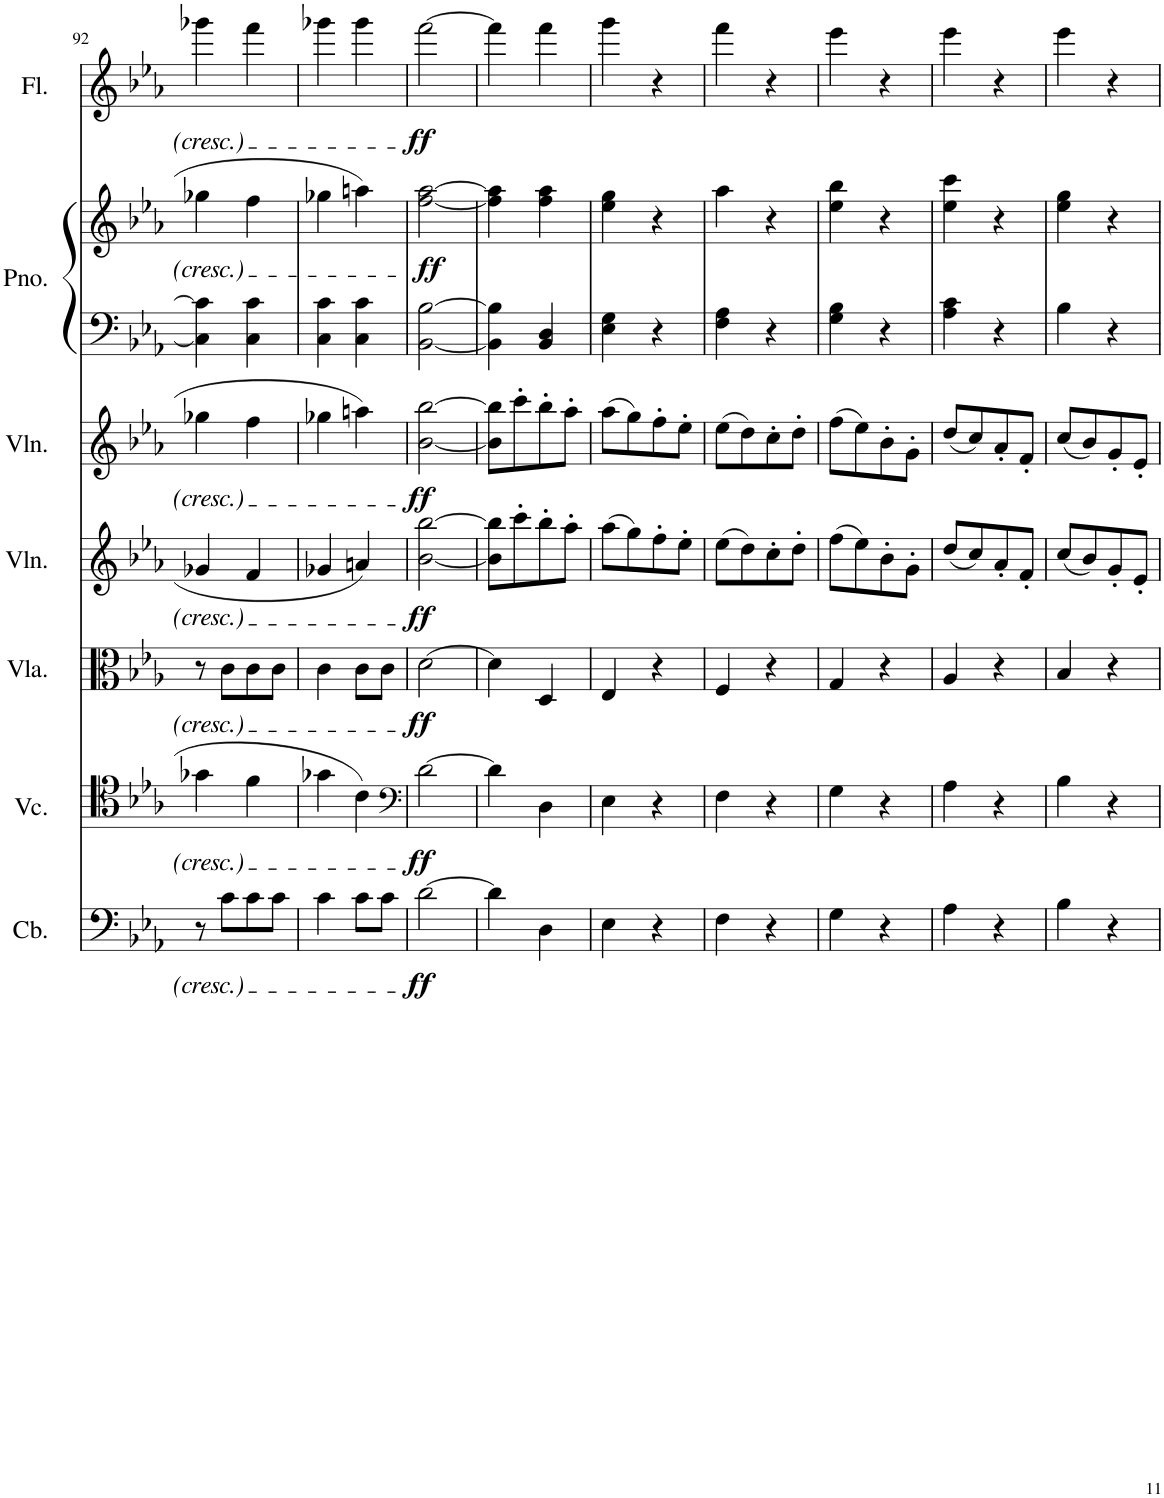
**kern	**dynam	**kern	**dynam	**kern	**dynam	**kern	**dynam	**kern	**dynam	**kern	**kern	**dynam	**kern	**dynam
*part7	*part7	*part6	*part6	*part5	*part5	*part4	*part4	*part3	*part3	*part2	*part2	*part2	*part1	*part1
*staff8	*staff8	*staff7	*staff7	*staff6	*staff6	*staff5	*staff5	*staff4	*staff4	*staff3	*staff2	*staff2/3	*staff1	*staff1
*I"Contrabass	*	*I"Violoncello	*	*I"Viola	*	*I"Violin	*	*I"Violin	*	*I"Piano	*	*	*I"Flute	*
*I'Cb.	*	*I'Vc.	*	*I'Vla.	*	*I'Vln.	*	*I'Vln.	*	*I'Pno.	*	*	*I'Fl.	*
!!LO:PB:g=z
*clefF4	*	*clefC4	*	*clefC3	*	*clefG2	*	*clefG2	*	*clefF4	*clefG2	*	*clefG2	*
*Trd7c12	*	*	*	*	*	*	*	*	*	*	*	*	*	*
*k[b-e-a-]	*	*k[b-e-a-]	*	*k[b-e-a-]	*	*k[b-e-a-]	*	*k[b-e-a-]	*	*k[b-e-a-]	*k[b-e-a-]	*	*k[b-e-a-]	*
*M2/4	*	*M2/4	*	*M2/4	*	*M2/4	*	*M2/4	*	*M2/4	*M2/4	*	*M2/4	*
=92	=92	=92	=92	=92	=92	=92	=92	=92	=92	=92	=92	=92	=92	=92
8r	.	4g-X\	.	8r	.	4g-X/	.	4gg-X\	.	4C\] 4c\]	4gg-X\	.	4ggg-X\	.
8c\L	.	.	.	8c\L	.	.	.	.	.	.	.	.	.	.
8c\	.	4f\	.	8c\	.	4f/	.	4ff\	.	4C\ 4c\	4ff\	.	4fff\	.
8c\J	.	.	.	8c\J	.	.	.	.	.	.	.	.	.	.
=93	=93	=93	=93	=93	=93	=93	=93	=93	=93	=93	=93	=93	=93	=93
4c\	.	4g-X\	.	4c\	.	4g-X/	.	4gg-X\	.	4C\ 4c\	4gg-X\	.	4ggg-X\	.
8c\L	.	4c\	.	8c\L	.	4an/	.	4aan\	.	4C\ 4c\	4aan\	.	4ggg-\	.
8c\J	.	.	.	8c\J	.	.	.	.	.	.	.	.	.	.
=94	=94	=94	=94	=94	=94	=94	=94	=94	=94	=94	=94	=94	=94	=94
*	*	*clefF4	*	*	*	*	*	*	*	*	*	*	*	*
!	!LO:DY:b	!	!LO:DY:b	!	!LO:DY:b	!	!LO:DY:b	!	!LO:DY:b	!	!	!LO:DY:b	!	!LO:DY:b
[2d\	ff	[2d\	ff	[2d\	ff	[2b-\ [2bb-\	ff	[2b-\ [2bb-\	ff	[2BB-\ [2B-\	[2ff\ [2aa-\	ff	[2fff\	ff
=95	=95	=95	=95	=95	=95	=95	=95	=95	=95	=95	=95	=95	=95	=95
4d\]	.	4d\]	.	4d\]	.	8b-\] 8bb-\]L	.	8b-\] 8bb-\]L	.	4BB-\] 4B-\]	4ff\] 4aa-\]	.	4fff\]	.
.	.	.	.	.	.	8ccc'\	.	8ccc'\	.	.	.	.	.	.
4D\	.	4D\	.	4D/	.	8bb-'\	.	8bb-'\	.	4BB-/ 4D/	4ff\ 4aa-\	.	4fff\	.
.	.	.	.	.	.	8aa-'\J	.	8aa-'\J	.	.	.	.	.	.
=96	=96	=96	=96	=96	=96	=96	=96	=96	=96	=96	=96	=96	=96	=96
4E-\	.	4E-\	.	4E-/	.	(8aa-\L	.	(8aa-\L	.	4E-\ 4G\	4ee-\ 4gg\	.	4ggg\	.
.	.	.	.	.	.	8gg\)	.	8gg\)	.	.	.	.	.	.
4r	.	4r	.	4r	.	8ff'\	.	8ff'\	.	4r	4r	.	4r	.
.	.	.	.	.	.	8ee-'\J	.	8ee-'\J	.	.	.	.	.	.
=97	=97	=97	=97	=97	=97	=97	=97	=97	=97	=97	=97	=97	=97	=97
4F\	.	4F\	.	4F/	.	(8ee-\L	.	(8ee-\L	.	4F\ 4A-\	4aa-\	.	4fff\	.
.	.	.	.	.	.	8dd\)	.	8dd\)	.	.	.	.	.	.
4r	.	4r	.	4r	.	8cc'\	.	8cc'\	.	4r	4r	.	4r	.
.	.	.	.	.	.	8dd'\J	.	8dd'\J	.	.	.	.	.	.
=98	=98	=98	=98	=98	=98	=98	=98	=98	=98	=98	=98	=98	=98	=98
4G\	.	4G\	.	4G/	.	(8ff\L	.	(8ff\L	.	4G\ 4B-\	4ee-\ 4bb-\	.	4eee-\	.
.	.	.	.	.	.	8ee-\)	.	8ee-\)	.	.	.	.	.	.
4r	.	4r	.	4r	.	8b-'\	.	8b-'\	.	4r	4r	.	4r	.
.	.	.	.	.	.	8g'\J	.	8g'\J	.	.	.	.	.	.
=99	=99	=99	=99	=99	=99	=99	=99	=99	=99	=99	=99	=99	=99	=99
4A-\	.	4A-\	.	4A-/	.	(8dd/L	.	(8dd/L	.	4A-\ 4c\	4ee-\ 4ccc\	.	4eee-\	.
.	.	.	.	.	.	8cc/)	.	8cc/)	.	.	.	.	.	.
4r	.	4r	.	4r	.	8a-'/	.	8a-'/	.	4r	4r	.	4r	.
.	.	.	.	.	.	8f'/J	.	8f'/J	.	.	.	.	.	.
=100	=100	=100	=100	=100	=100	=100	=100	=100	=100	=100	=100	=100	=100	=100
4B-\	.	4B-\	.	4B-/	.	(8cc/L	.	(8cc/L	.	4B-\	4ee-\ 4gg\	.	4eee-\	.
.	.	.	.	.	.	8b-/)	.	8b-/)	.	.	.	.	.	.
4r	.	4r	.	4r	.	8g'/	.	8g'/	.	4r	4r	.	4r	.
.	.	.	.	.	.	8e-'/J	.	8e-'/J	.	.	.	.	.	.
=	=	=	=	=	=	=	=	=	=	=	=	=	=	=
*-	*-	*-	*-	*-	*-	*-	*-	*-	*-	*-	*-	*-	*-	*-
